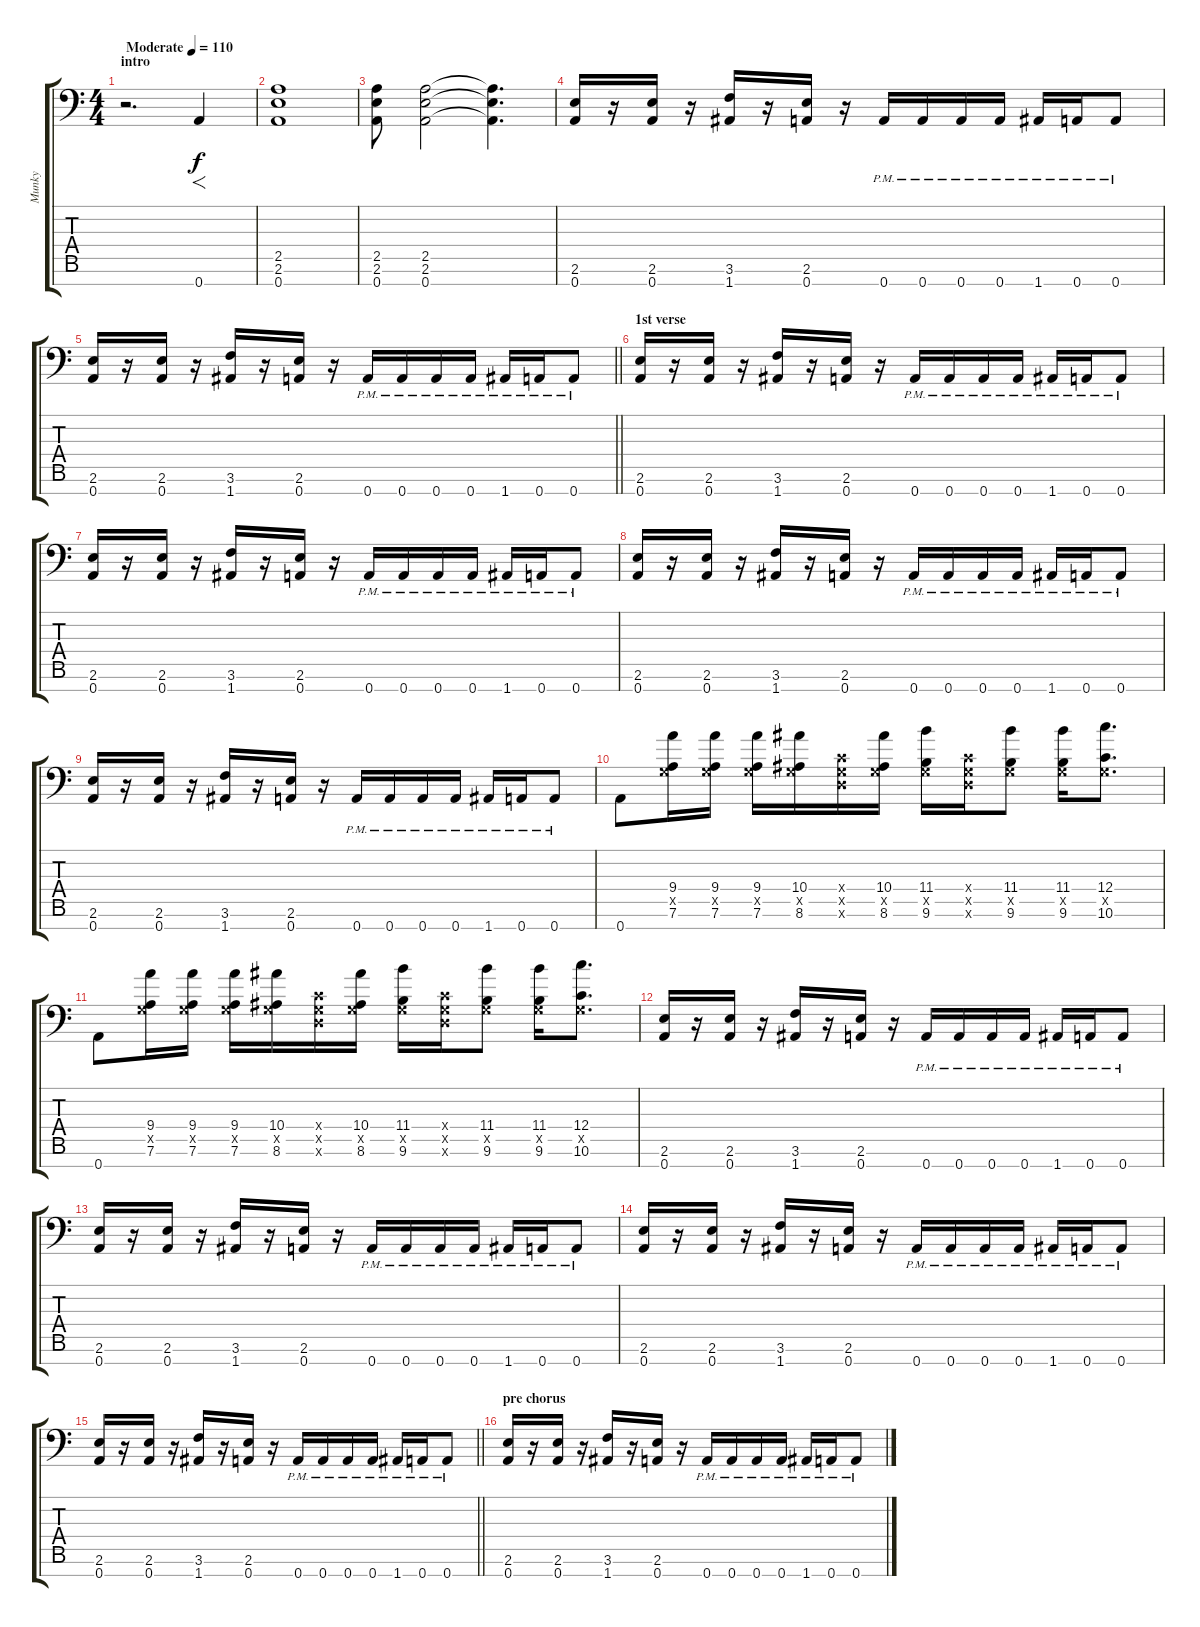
\track ("Munky" "Munky") {instrument distortionguitar}
\staff {score tabs}
\tuning (D4 A3 F3 C3 G2 D2 A1) {hide}
\ts (4 4)
\section ("" "intro")
\tempo (110 "Moderate")
\clef f4
\ks c
r.2{d dy f instrument distortionguitar} 0.7.4{f} |
(2.5 2.6 0.7).1 |
(2.5 2.6 0.7).8 (2.5 2.6 0.7).2 (2.5{t} 2.6{t} 0.7{t}).4{d} |
(2.6 0.7).16 r.16 (2.6 0.7).16 r.16 (3.6 1.7).16 r.16 (2.6 0.7).16 r.16 0.7{pm}.16 0.7{pm}.16 0.7{pm}.16 0.7{pm}.16 1.7{pm}.16 0.7{pm}.16 0.7{pm}.8 |
\barLineRight lightlight
(2.6 0.7).16 r.16 (2.6 0.7).16 r.16 (3.6 1.7).16 r.16 (2.6 0.7).16 r.16 0.7{pm}.16 0.7{pm}.16 0.7{pm}.16 0.7{pm}.16 1.7{pm}.16 0.7{pm}.16 0.7{pm}.8 |
\section ("" "1st verse")
(2.6 0.7).16 r.16 (2.6 0.7).16 r.16 (3.6 1.7).16 r.16 (2.6 0.7).16 r.16 0.7{pm}.16 0.7{pm}.16 0.7{pm}.16 0.7{pm}.16 1.7{pm}.16 0.7{pm}.16 0.7{pm}.8 |
(2.6 0.7).16 r.16 (2.6 0.7).16 r.16 (3.6 1.7).16 r.16 (2.6 0.7).16 r.16 0.7{pm}.16 0.7{pm}.16 0.7{pm}.16 0.7{pm}.16 1.7{pm}.16 0.7{pm}.16 0.7{pm}.8 |
(2.6 0.7).16 r.16 (2.6 0.7).16 r.16 (3.6 1.7).16 r.16 (2.6 0.7).16 r.16 0.7{pm}.16 0.7{pm}.16 0.7{pm}.16 0.7{pm}.16 1.7{pm}.16 0.7{pm}.16 0.7{pm}.8 |
(2.6 0.7).16 r.16 (2.6 0.7).16 r.16 (3.6 1.7).16 r.16 (2.6 0.7).16 r.16 0.7{pm}.16 0.7{pm}.16 0.7{pm}.16 0.7{pm}.16 1.7{pm}.16 0.7{pm}.16 0.7{pm}.8 |
0.7.8 (9.4 0.5{x} 7.6).16 (9.4 0.5{x} 7.6).16 (9.4 0.5{x} 7.6).16 (10.4 0.5{x} 8.6).16 (0.4{x} 0.5{x} 0.6{x}).16 (10.4 0.5{x} 8.6).16 (11.4 0.5{x} 9.6).16 (0.4{x} 0.5{x} 0.6{x}).16 (11.4 0.5{x} 9.6).8 (11.4 0.5{x} 9.6).16 (12.4 0.5{x} 10.6).8{d} |
0.7.8 (9.4 0.5{x} 7.6).16 (9.4 0.5{x} 7.6).16 (9.4 0.5{x} 7.6).16 (10.4 0.5{x} 8.6).16 (0.4{x} 0.5{x} 0.6{x}).16 (10.4 0.5{x} 8.6).16 (11.4 0.5{x} 9.6).16 (0.4{x} 0.5{x} 0.6{x}).16 (11.4 0.5{x} 9.6).8 (11.4 0.5{x} 9.6).16 (12.4 0.5{x} 10.6).8{d} |
(2.6 0.7).16 r.16 (2.6 0.7).16 r.16 (3.6 1.7).16 r.16 (2.6 0.7).16 r.16 0.7{pm}.16 0.7{pm}.16 0.7{pm}.16 0.7{pm}.16 1.7{pm}.16 0.7{pm}.16 0.7{pm}.8 |
(2.6 0.7).16 r.16 (2.6 0.7).16 r.16 (3.6 1.7).16 r.16 (2.6 0.7).16 r.16 0.7{pm}.16 0.7{pm}.16 0.7{pm}.16 0.7{pm}.16 1.7{pm}.16 0.7{pm}.16 0.7{pm}.8 |
(2.6 0.7).16 r.16 (2.6 0.7).16 r.16 (3.6 1.7).16 r.16 (2.6 0.7).16 r.16 0.7{pm}.16 0.7{pm}.16 0.7{pm}.16 0.7{pm}.16 1.7{pm}.16 0.7{pm}.16 0.7{pm}.8 |
\barLineRight lightlight
(2.6 0.7).16 r.16 (2.6 0.7).16 r.16 (3.6 1.7).16 r.16 (2.6 0.7).16 r.16 0.7{pm}.16 0.7{pm}.16 0.7{pm}.16 0.7{pm}.16 1.7{pm}.16 0.7{pm}.16 0.7{pm}.8 |
\section ("" "pre chorus")
(2.6 0.7).16 r.16 (2.6 0.7).16 r.16 (3.6 1.7).16 r.16 (2.6 0.7).16 r.16 0.7{pm}.16 0.7{pm}.16 0.7{pm}.16 0.7{pm}.16 1.7{pm}.16 0.7{pm}.16 0.7{pm}.8
